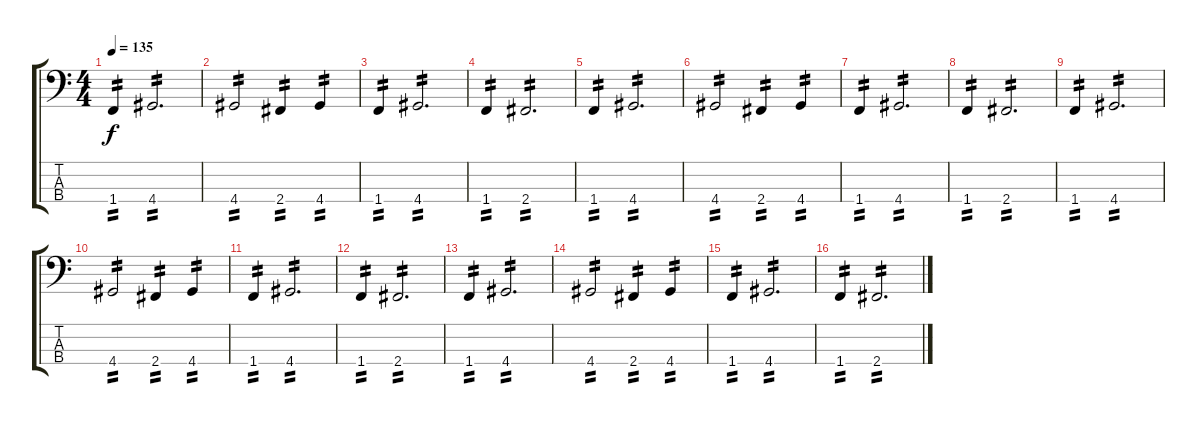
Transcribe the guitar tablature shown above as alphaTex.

\track "" {instrument electricbasspick}
\staff {score tabs}
\tuning (G2 D2 A1 E1) {hide}
\ts (4 4)
\tempo 135
\clef f4
\ks c
1.4.4{tp 2 dy f} 4.4.2{d tp 2} |
4.4.2{tp 2} 2.4.4{tp 2} 4.4.4{tp 2} |
1.4.4{tp 2} 4.4.2{d tp 2} |
1.4.4{tp 2} 2.4.2{d tp 2} |
1.4.4{tp 2} 4.4.2{d tp 2} |
4.4.2{tp 2} 2.4.4{tp 2} 4.4.4{tp 2} |
1.4.4{tp 2} 4.4.2{d tp 2} |
1.4.4{tp 2} 2.4.2{d tp 2} |
1.4.4{tp 2} 4.4.2{d tp 2} |
4.4.2{tp 2} 2.4.4{tp 2} 4.4.4{tp 2} |
1.4.4{tp 2} 4.4.2{d tp 2} |
1.4.4{tp 2} 2.4.2{d tp 2} |
1.4.4{tp 2} 4.4.2{d tp 2} |
4.4.2{tp 2} 2.4.4{tp 2} 4.4.4{tp 2} |
1.4.4{tp 2} 4.4.2{d tp 2} |
1.4.4{tp 2} 2.4.2{d tp 2}
